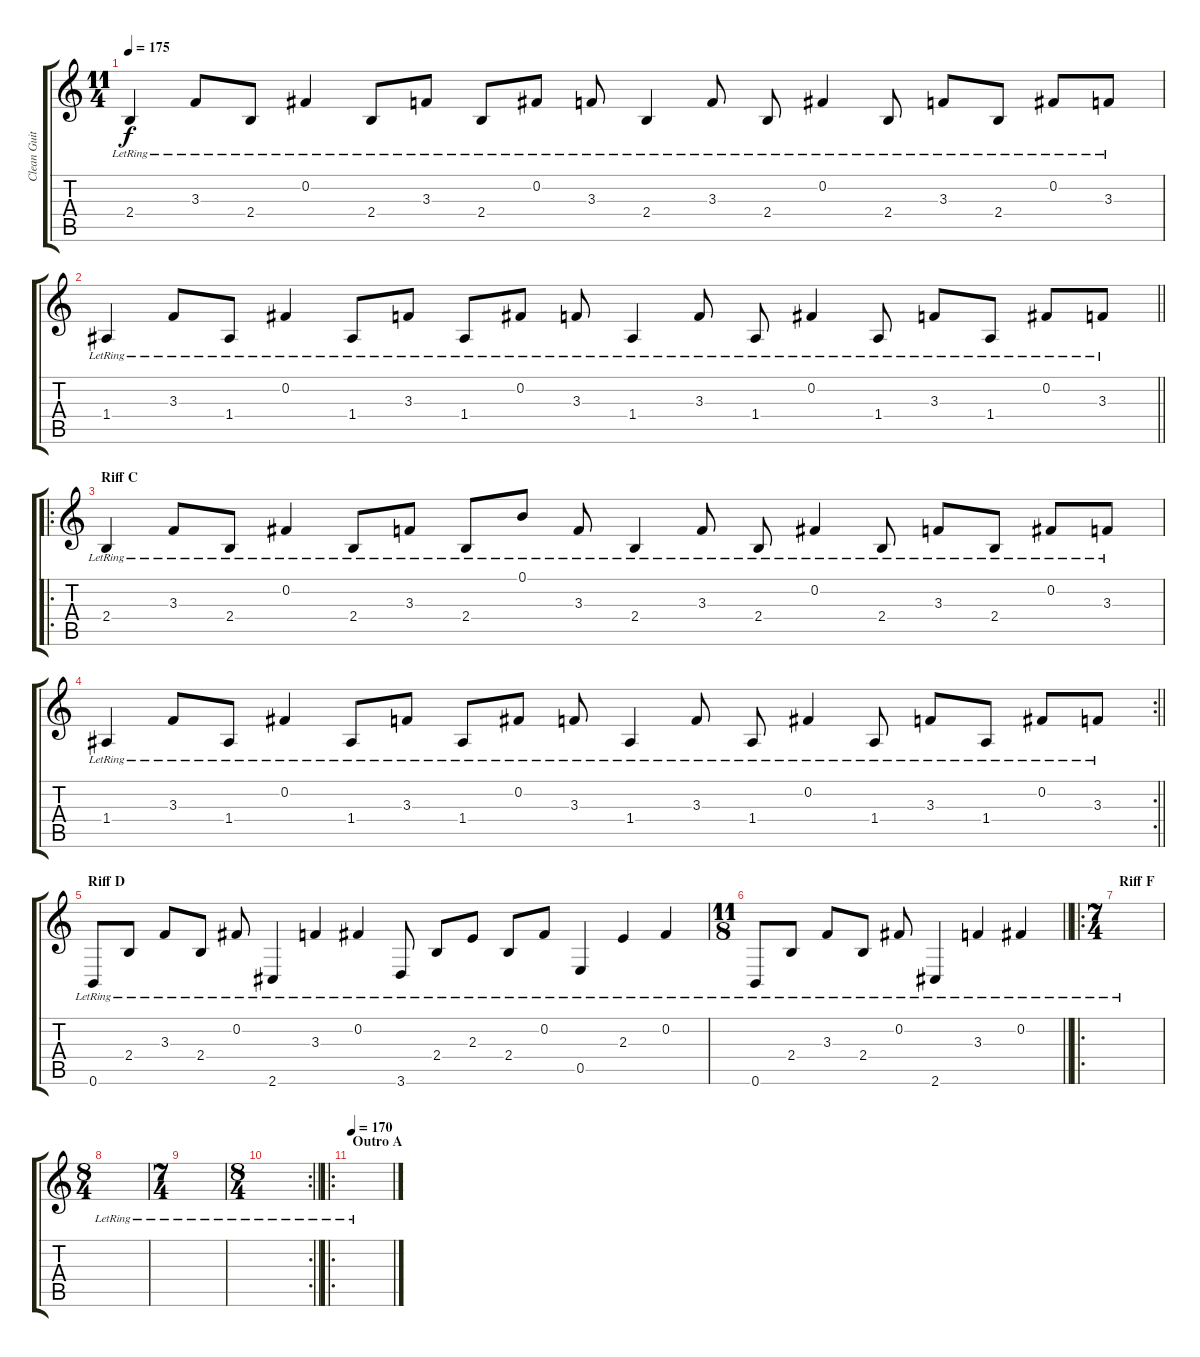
\track ("Clean Guitar" "Clean Guit") {instrument electricguitarclean}
\staff {score tabs}
\tuning (B3 Gb3 D3 A2 E2 B1) {hide}
\ts (11 4)
\tempo 175
\clef g2
\ks c
2.4{lr}.4{dy f} 3.3{lr}.8 2.4{lr}.8 0.2{lr}.4 2.4{lr}.8 3.3{lr}.8 2.4{lr}.8 0.2{lr}.8 3.3{lr}.8 2.4{lr}.4 3.3{lr}.8 2.4{lr}.8 0.2{lr}.4 2.4{lr}.8 3.3{lr}.8 2.4{lr}.8 0.2{lr}.8 3.3{lr}.8 |
\barLineRight lightlight
1.4{lr}.4 3.3{lr}.8 1.4{lr}.8 0.2{lr}.4 1.4{lr}.8 3.3{lr}.8 1.4{lr}.8 0.2{lr}.8 3.3{lr}.8 1.4{lr}.4 3.3{lr}.8 1.4{lr}.8 0.2{lr}.4 1.4{lr}.8 3.3{lr}.8 1.4{lr}.8 0.2{lr}.8 3.3{lr}.8 |
\ro
\section ("" "Riff C")
2.4{lr}.4 3.3{lr}.8 2.4{lr}.8 0.2{lr}.4 2.4{lr}.8 3.3{lr}.8 2.4{lr}.8 0.1{lr}.8 3.3{lr}.8 2.4{lr}.4 3.3{lr}.8 2.4{lr}.8 0.2{lr}.4 2.4{lr}.8 3.3{lr}.8 2.4{lr}.8 0.2{lr}.8 3.3{lr}.8 |
\rc 2
\barLineRight lightlight
1.4{lr}.4 3.3{lr}.8 1.4{lr}.8 0.2{lr}.4 1.4{lr}.8 3.3{lr}.8 1.4{lr}.8 0.2{lr}.8 3.3{lr}.8 1.4{lr}.4 3.3{lr}.8 1.4{lr}.8 0.2{lr}.4 1.4{lr}.8 3.3{lr}.8 1.4{lr}.8 0.2{lr}.8 3.3{lr}.8 |
\section ("" "Riff D")
0.6{lr}.8 2.4{lr}.8 3.3{lr}.8 2.4{lr}.8 0.2{lr}.8 2.6{lr}.4 3.3{lr}.4 0.2{lr}.4 3.6{lr}.8 2.4{lr}.8 2.3{lr}.8 2.4{lr}.8 0.2{lr}.8 0.5{lr}.4 2.3{lr}.4 0.2{lr}.4 |
\ts (11 8)
\barLineRight lightlight
0.6{lr}.8 2.4{lr}.8 3.3{lr}.8 2.4{lr}.8 0.2{lr}.8 2.6{lr}.4 3.3{lr}.4 0.2{lr}.4 |
\ro
\ts (7 4)
\section ("" "Riff F")
|
\ts (8 4)
|
\ts (7 4)
|
\rc 2
\ts (8 4)
\barLineRight lightlight
|
\ro
\section ("" "Outro A")
\tempo 170
